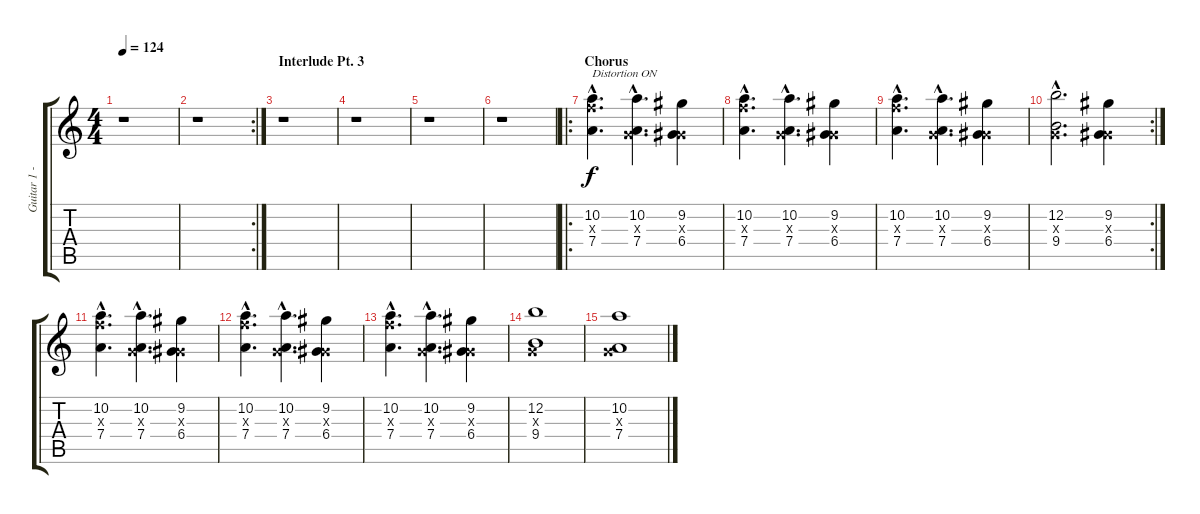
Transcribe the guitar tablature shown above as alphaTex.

\track ("Guitar 1 - Acoustic" "Guitar 1 -") {instrument acousticguitarsteel}
\staff {score tabs}
\tuning (E4 B3 G3 D3 A2 E2) {hide}
\ts (4 4)
\tempo 124
\clef g2
\ks c
r.1{dy f} |
\rc 2
r.1 |
\section ("" "Interlude Pt. 3")
r.1 |
r.1 |
r.1 |
r.1 |
\ro
\section ("" "Chorus")
(10.2{hac} 10.3{hac x} 7.4{hac}).4{d txt "Distortion ON" instrument distortionguitar} (10.2{hac} 0.3{hac x} 7.4{hac}).4{d} (9.2 0.3{x} 6.4).4 |
(10.2{hac} 10.3{hac x} 7.4{hac}).4{d} (10.2{hac} 0.3{hac x} 7.4{hac}).4{d} (9.2 0.3{x} 6.4).4 |
(10.2{hac} 10.3{hac x} 7.4{hac}).4{d} (10.2{hac} 0.3{hac x} 7.4{hac}).4{d} (9.2 0.3{x} 6.4).4 |
\rc 2
(12.2{hac} 0.3{hac x} 9.4{hac}).2{d} (9.2 0.3{x} 6.4).4 |
(10.2{hac} 10.3{hac x} 7.4{hac}).4{d} (10.2{hac} 0.3{hac x} 7.4{hac}).4{d} (9.2 0.3{x} 6.4).4 |
(10.2{hac} 10.3{hac x} 7.4{hac}).4{d} (10.2{hac} 0.3{hac x} 7.4{hac}).4{d} (9.2 0.3{x} 6.4).4 |
(10.2{hac} 10.3{hac x} 7.4{hac}).4{d} (10.2{hac} 0.3{hac x} 7.4{hac}).4{d} (9.2 0.3{x} 6.4).4 |
(12.2 0.3{x} 9.4).1 |
(10.2 0.3{x} 7.4).1
